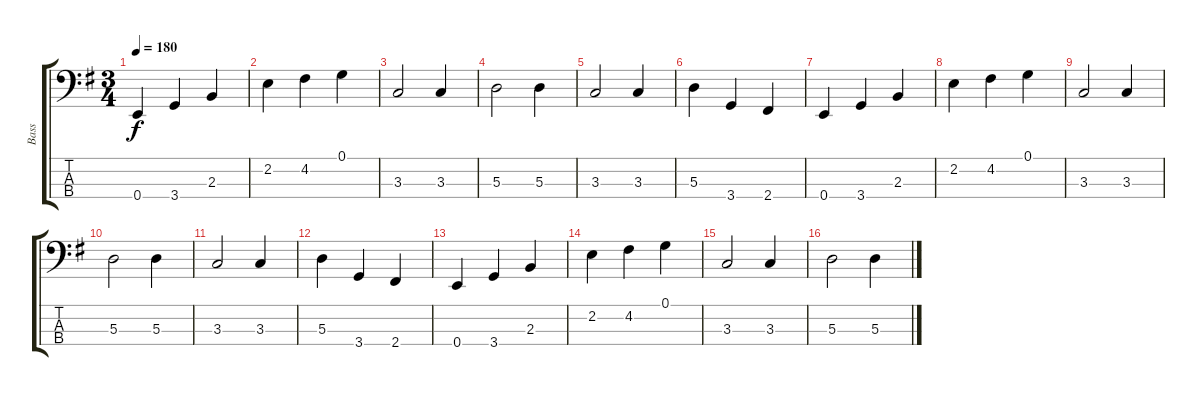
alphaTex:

\track ("Bass" "Bass") {instrument acousticbass bank 32}
\staff {score tabs}
\tuning (G2 D2 A1 E1) {hide}
\ts (3 4)
\tempo 180
\clef f4
\ks eminor
0.4.4{dy f} 3.4.4 2.3.4 |
2.2.4 4.2.4 0.1.4 |
3.3.2 3.3.4 |
5.3.2 5.3.4 |
3.3.2 3.3.4 |
5.3.4 3.4.4 2.4.4 |
0.4.4 3.4.4 2.3.4 |
2.2.4 4.2.4 0.1.4 |
3.3.2 3.3.4 |
5.3.2 5.3.4 |
3.3.2 3.3.4 |
5.3.4 3.4.4 2.4.4 |
0.4.4 3.4.4 2.3.4 |
2.2.4 4.2.4 0.1.4 |
3.3.2 3.3.4 |
5.3.2 5.3.4
